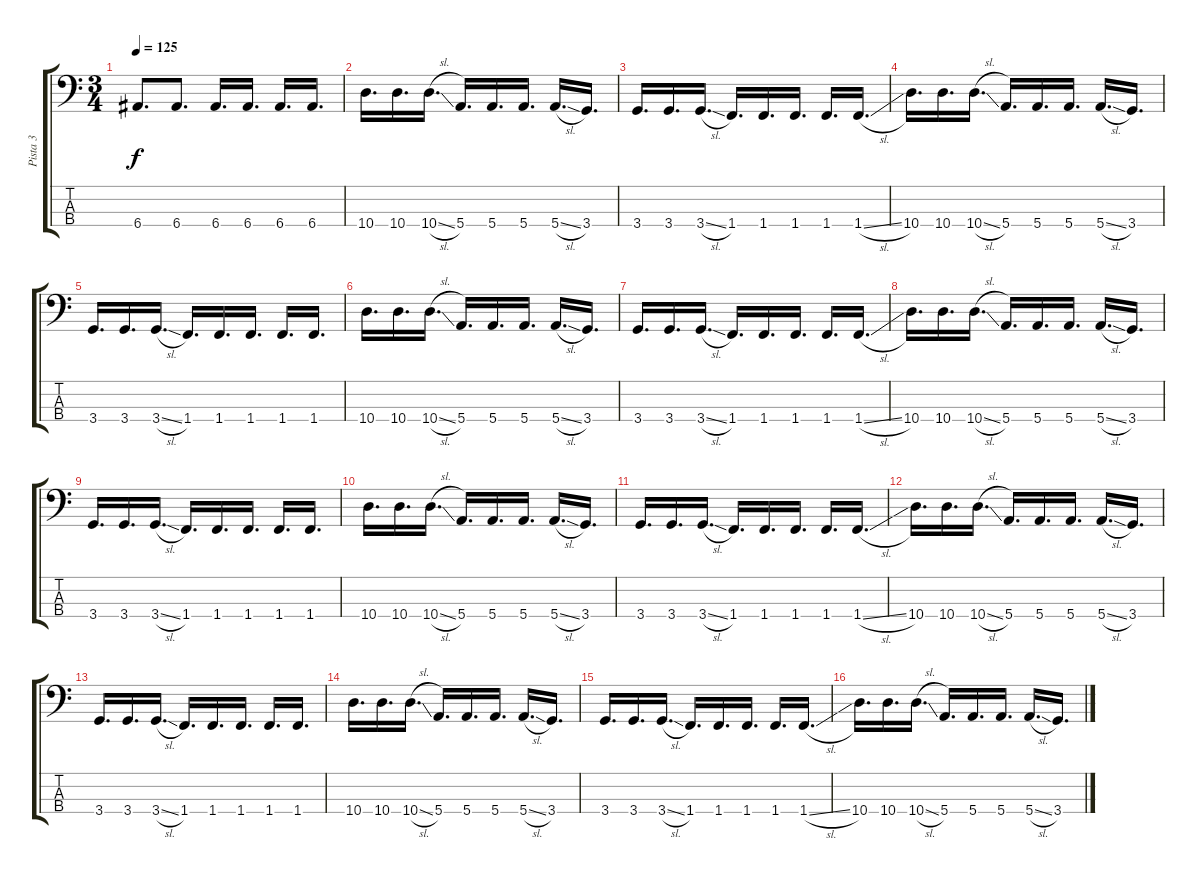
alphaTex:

\track ("Pista 3" "Pista 3") {instrument electricbassfinger}
\staff {score tabs}
\tuning (G2 D2 A1 E1) {hide}
\ts (3 4)
\tempo 125
\clef f4
\ks c
6.4.8{d dy f} 6.4.8{d} 6.4.16{d} 6.4.16{d} 6.4.16{d} 6.4.16{d} |
10.4.16{d} 10.4.16{d} 10.4{sl}.16{d} 5.4.16{d} 5.4.16{d} 5.4.16{d} 5.4{sl}.16{d} 3.4.16{d} |
3.4.16{d} 3.4.16{d} 3.4{sl}.16{d} 1.4.16{d} 1.4.16{d} 1.4.16{d} 1.4.16{d} 1.4{sl}.16{d} |
10.4.16{d} 10.4.16{d} 10.4{sl}.16{d} 5.4.16{d} 5.4.16{d} 5.4.16{d} 5.4{sl}.16{d} 3.4.16{d} |
3.4.16{d} 3.4.16{d} 3.4{sl}.16{d} 1.4.16{d} 1.4.16{d} 1.4.16{d} 1.4.16{d} 1.4.16{d} |
10.4.16{d} 10.4.16{d} 10.4{sl}.16{d} 5.4.16{d} 5.4.16{d} 5.4.16{d} 5.4{sl}.16{d} 3.4.16{d} |
3.4.16{d} 3.4.16{d} 3.4{sl}.16{d} 1.4.16{d} 1.4.16{d} 1.4.16{d} 1.4.16{d} 1.4{sl}.16{d} |
10.4.16{d} 10.4.16{d} 10.4{sl}.16{d} 5.4.16{d} 5.4.16{d} 5.4.16{d} 5.4{sl}.16{d} 3.4.16{d} |
3.4.16{d} 3.4.16{d} 3.4{sl}.16{d} 1.4.16{d} 1.4.16{d} 1.4.16{d} 1.4.16{d} 1.4.16{d} |
10.4.16{d} 10.4.16{d} 10.4{sl}.16{d} 5.4.16{d} 5.4.16{d} 5.4.16{d} 5.4{sl}.16{d} 3.4.16{d} |
3.4.16{d} 3.4.16{d} 3.4{sl}.16{d} 1.4.16{d} 1.4.16{d} 1.4.16{d} 1.4.16{d} 1.4{sl}.16{d} |
10.4.16{d} 10.4.16{d} 10.4{sl}.16{d} 5.4.16{d} 5.4.16{d} 5.4.16{d} 5.4{sl}.16{d} 3.4.16{d} |
3.4.16{d} 3.4.16{d} 3.4{sl}.16{d} 1.4.16{d} 1.4.16{d} 1.4.16{d} 1.4.16{d} 1.4.16{d} |
10.4.16{d} 10.4.16{d} 10.4{sl}.16{d} 5.4.16{d} 5.4.16{d} 5.4.16{d} 5.4{sl}.16{d} 3.4.16{d} |
3.4.16{d} 3.4.16{d} 3.4{sl}.16{d} 1.4.16{d} 1.4.16{d} 1.4.16{d} 1.4.16{d} 1.4{sl}.16{d} |
10.4.16{d} 10.4.16{d} 10.4{sl}.16{d} 5.4.16{d} 5.4.16{d} 5.4.16{d} 5.4{sl}.16{d} 3.4.16{d}
